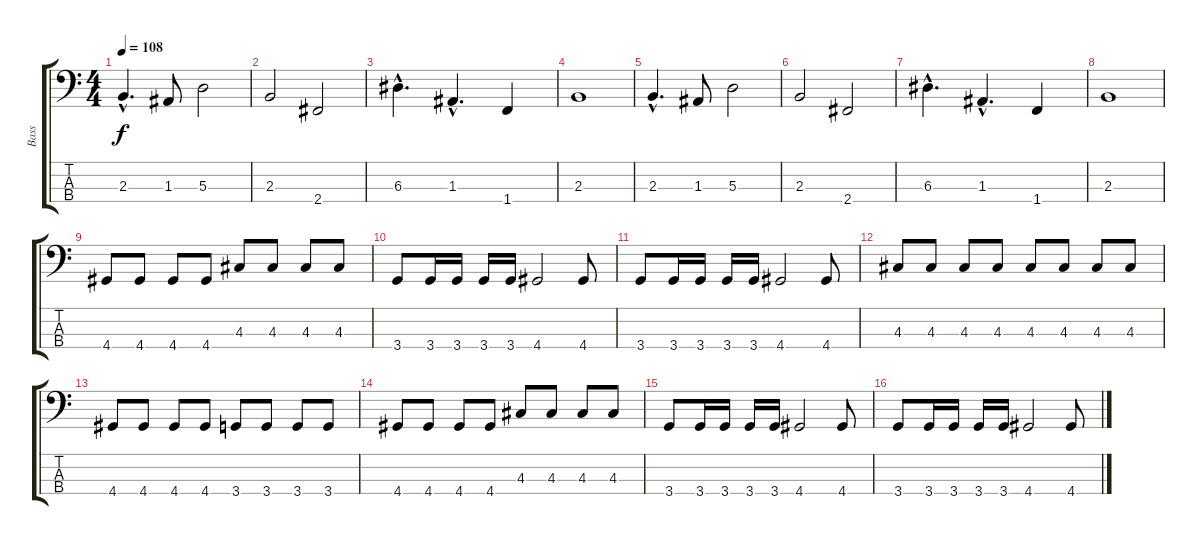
\track ("Bass" "Bass") {instrument electricbasspick}
\staff {score tabs}
\tuning (G2 D2 A1 E1) {hide}
\ts (4 4)
\tempo 108
\clef f4
\ks c
2.3{hac}.4{d dy f} 1.3.8 5.3.2 |
2.3.2 2.4.2 |
6.3{hac}.4{d} 1.3{hac}.4{d} 1.4.4 |
2.3.1 |
2.3{hac}.4{d} 1.3.8 5.3.2 |
2.3.2 2.4.2 |
6.3{hac}.4{d} 1.3{hac}.4{d} 1.4.4 |
2.3.1 |
4.4.8 4.4.8 4.4.8 4.4.8 4.3.8 4.3.8 4.3.8 4.3.8 |
3.4.8 3.4.16 3.4.16 3.4.16 3.4.16 4.4.2 4.4.8 |
3.4.8 3.4.16 3.4.16 3.4.16 3.4.16 4.4.2 4.4.8 |
4.3.8 4.3.8 4.3.8 4.3.8 4.3.8 4.3.8 4.3.8 4.3.8 |
4.4.8 4.4.8 4.4.8 4.4.8 3.4.8 3.4.8 3.4.8 3.4.8 |
4.4.8 4.4.8 4.4.8 4.4.8 4.3.8 4.3.8 4.3.8 4.3.8 |
3.4.8 3.4.16 3.4.16 3.4.16 3.4.16 4.4.2 4.4.8 |
3.4.8 3.4.16 3.4.16 3.4.16 3.4.16 4.4.2 4.4.8
